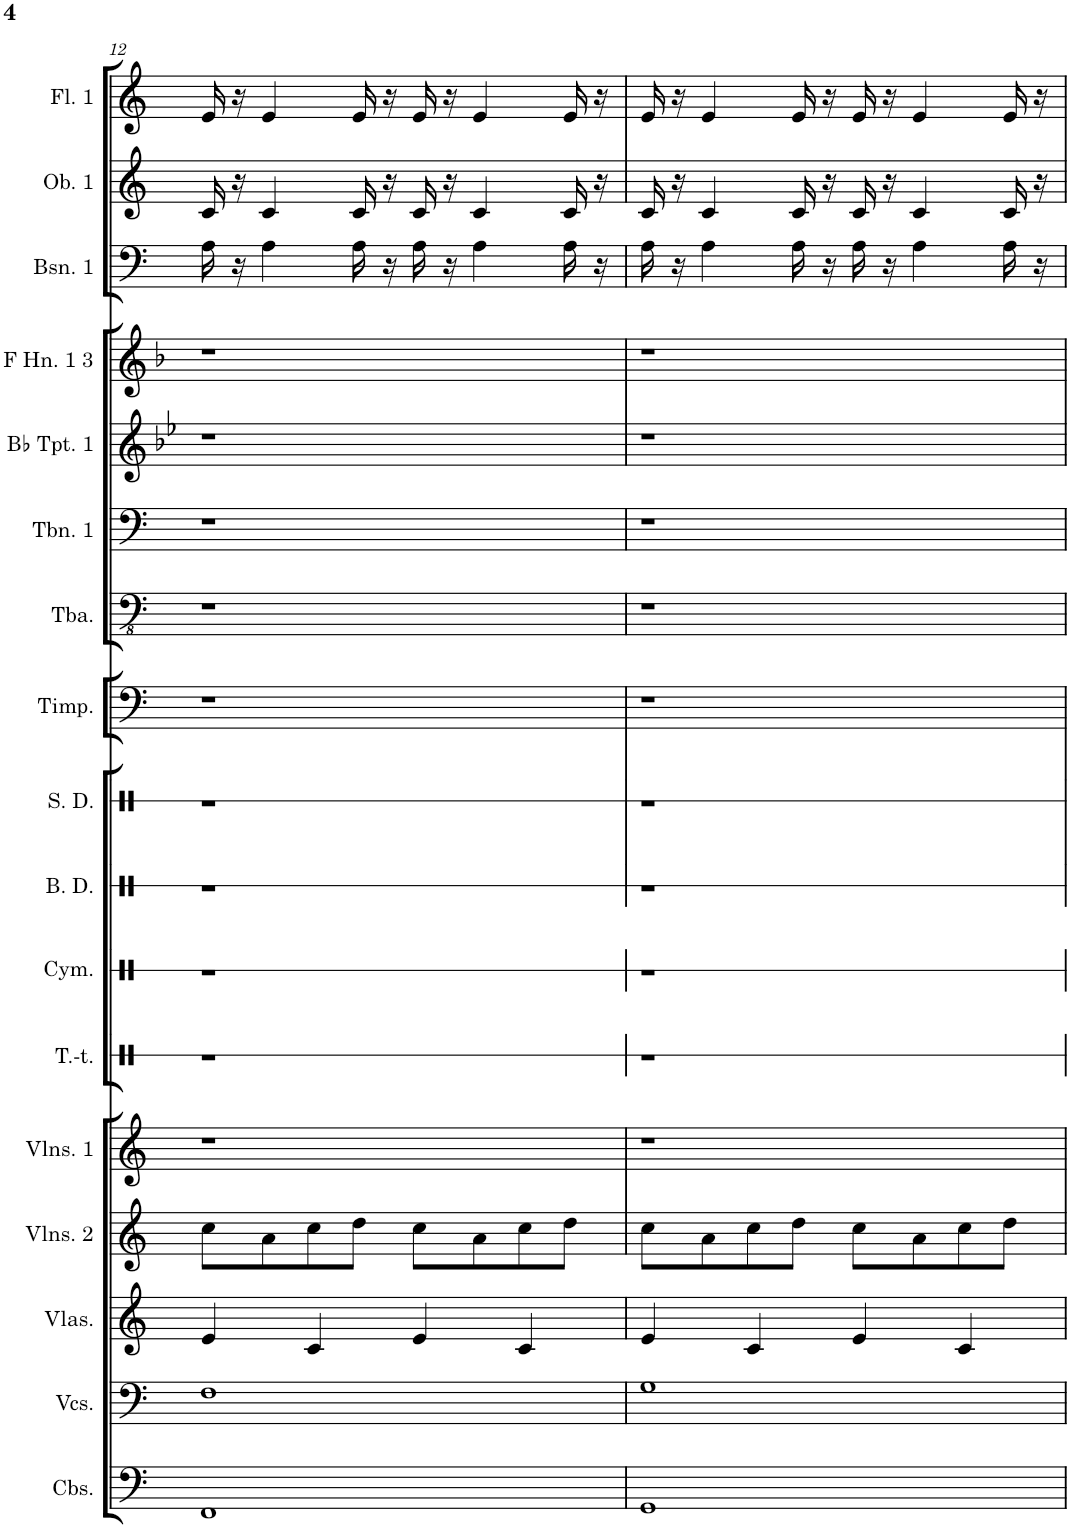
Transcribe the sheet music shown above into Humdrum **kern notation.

**kern	**kern	**kern	**kern	**kern	**kern	**kern	**kern	**kern	**kern	**kern	**kern	**kern	**kern	**kern	**kern	**kern
*part17	*part16	*part15	*part14	*part13	*part12	*part11	*part10	*part9	*part8	*part7	*part6	*part5	*part4	*part3	*part2	*part1
*staff17	*staff16	*staff15	*staff14	*staff13	*staff12	*staff11	*staff10	*staff9	*staff8	*staff7	*staff6	*staff5	*staff4	*staff3	*staff2	*staff1
*I"Contrabasses	*I"Violoncellos	*I"Violas	*I"Violins 2	*I"Violins 1	*I"Tam-tam	*I"Cymbals	*I"Bass Drum	*I"Snare Drum	*I"Timpani	*I"Tuba	*I"Trombone 1	*I"Bb Trumpet 1	*I"F Horn 1 &amp; 3	*I"Bassoon 1	*I"Oboe 1	*I"Flute 1
*I'Cbs.	*I'Vcs.	*I'Vlas.	*I'Vlns. 2	*I'Vlns. 1	*I'T.-t.	*I'Cym.	*I'B. D.	*I'S. D.	*I'Timp.	*I'Tba.	*I'Tbn. 1	*I'Bb Tpt. 1	*I'F Hn. 1 3	*I'Bsn. 1	*I'Ob. 1	*I'Fl. 1
!!LO:PB:g=z
*clefF4	*clefF4	*clefG2	*clefG2	*clefG2	*clefX	*clefX	*clefX	*clefX	*clefF4	*clefFv4	*clefF4	*clefG2	*clefG2	*clefF4	*clefG2	*clefG2
*Trd7c12	*	*	*	*	*	*	*	*	*	*	*	*Trd1c2	*Trd4c7	*	*	*Trd-7c-12
*k[]	*k[]	*k[]	*k[]	*k[]	*k[]	*k[]	*k[]	*k[]	*k[]	*k[]	*k[]	*k[b-e-]	*k[b-]	*k[]	*k[]	*k[]
*M4/4	*M4/4	*M4/4	*M4/4	*M4/4	*M4/4	*M4/4	*M4/4	*M4/4	*M4/4	*M4/4	*M4/4	*M4/4	*M4/4	*M4/4	*M4/4	*M4/4
=12	=12	=12	=12	=12	=12	=12	=12	=12	=12	=12	=12	=12	=12	=12	=12	=12
1FF	1F	4e/	8cc\L	1r	1r	1r	1r	1r	1r	1r	1r	1r	1r	16A\	16c/	16e/
.	.	.	.	.	.	.	.	.	.	.	.	.	.	16r	16r	16r
.	.	.	8a\	.	.	.	.	.	.	.	.	.	.	4A\	4c/	4e/
.	.	4c/	8cc\	.	.	.	.	.	.	.	.	.	.	.	.	.
.	.	.	8dd\J	.	.	.	.	.	.	.	.	.	.	16A\	16c/	16e/
.	.	.	.	.	.	.	.	.	.	.	.	.	.	16r	16r	16r
.	.	4e/	8cc\L	.	.	.	.	.	.	.	.	.	.	16A\	16c/	16e/
.	.	.	.	.	.	.	.	.	.	.	.	.	.	16r	16r	16r
.	.	.	8a\	.	.	.	.	.	.	.	.	.	.	4A\	4c/	4e/
.	.	4c/	8cc\	.	.	.	.	.	.	.	.	.	.	.	.	.
.	.	.	8dd\J	.	.	.	.	.	.	.	.	.	.	16A\	16c/	16e/
.	.	.	.	.	.	.	.	.	.	.	.	.	.	16r	16r	16r
=13	=13	=13	=13	=13	=13	=13	=13	=13	=13	=13	=13	=13	=13	=13	=13	=13
1GG	1G	4e/	8cc\L	1r	1r	1r	1r	1r	1r	1r	1r	1r	1r	16A\	16c/	16e/
.	.	.	.	.	.	.	.	.	.	.	.	.	.	16r	16r	16r
.	.	.	8a\	.	.	.	.	.	.	.	.	.	.	4A\	4c/	4e/
.	.	4c/	8cc\	.	.	.	.	.	.	.	.	.	.	.	.	.
.	.	.	8dd\J	.	.	.	.	.	.	.	.	.	.	16A\	16c/	16e/
.	.	.	.	.	.	.	.	.	.	.	.	.	.	16r	16r	16r
.	.	4e/	8cc\L	.	.	.	.	.	.	.	.	.	.	16A\	16c/	16e/
.	.	.	.	.	.	.	.	.	.	.	.	.	.	16r	16r	16r
.	.	.	8a\	.	.	.	.	.	.	.	.	.	.	4A\	4c/	4e/
.	.	4c/	8cc\	.	.	.	.	.	.	.	.	.	.	.	.	.
.	.	.	8dd\J	.	.	.	.	.	.	.	.	.	.	16A\	16c/	16e/
.	.	.	.	.	.	.	.	.	.	.	.	.	.	16r	16r	16r
=	=	=	=	=	=	=	=	=	=	=	=	=	=	=	=	=
*-	*-	*-	*-	*-	*-	*-	*-	*-	*-	*-	*-	*-	*-	*-	*-	*-
